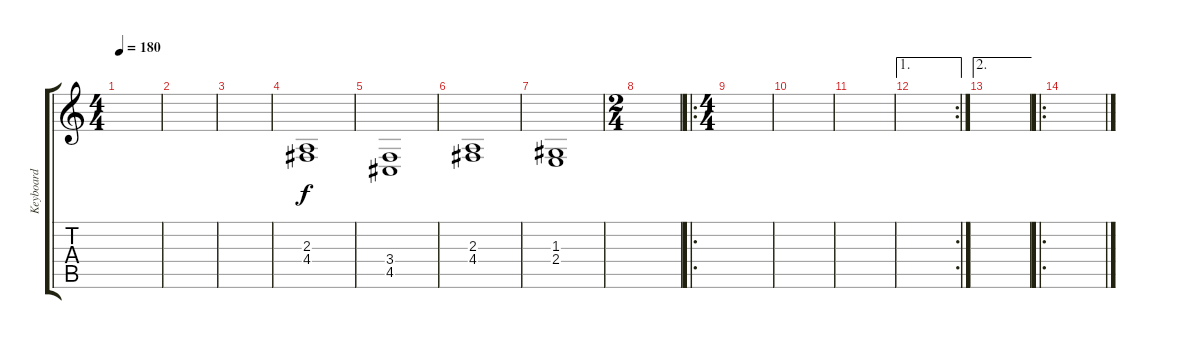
\track ("Keyboard" "Keyboard") {instrument drawbarorgan}
\staff {score tabs}
\tuning (E4 B3 G3 D3 A2 E2) {hide}
\ts (4 4)
\tempo 180
\clef g2
\ks c
|
|
|
(2.3 4.4).1 |
(3.4 4.5).1 |
(2.3 4.4).1 |
(1.3 2.4).1 |
\ts (2 4)
|
\ro
\ts (4 4)
|
|
|
\ae 1
\rc 2
|
\ae 2
|
\ro
